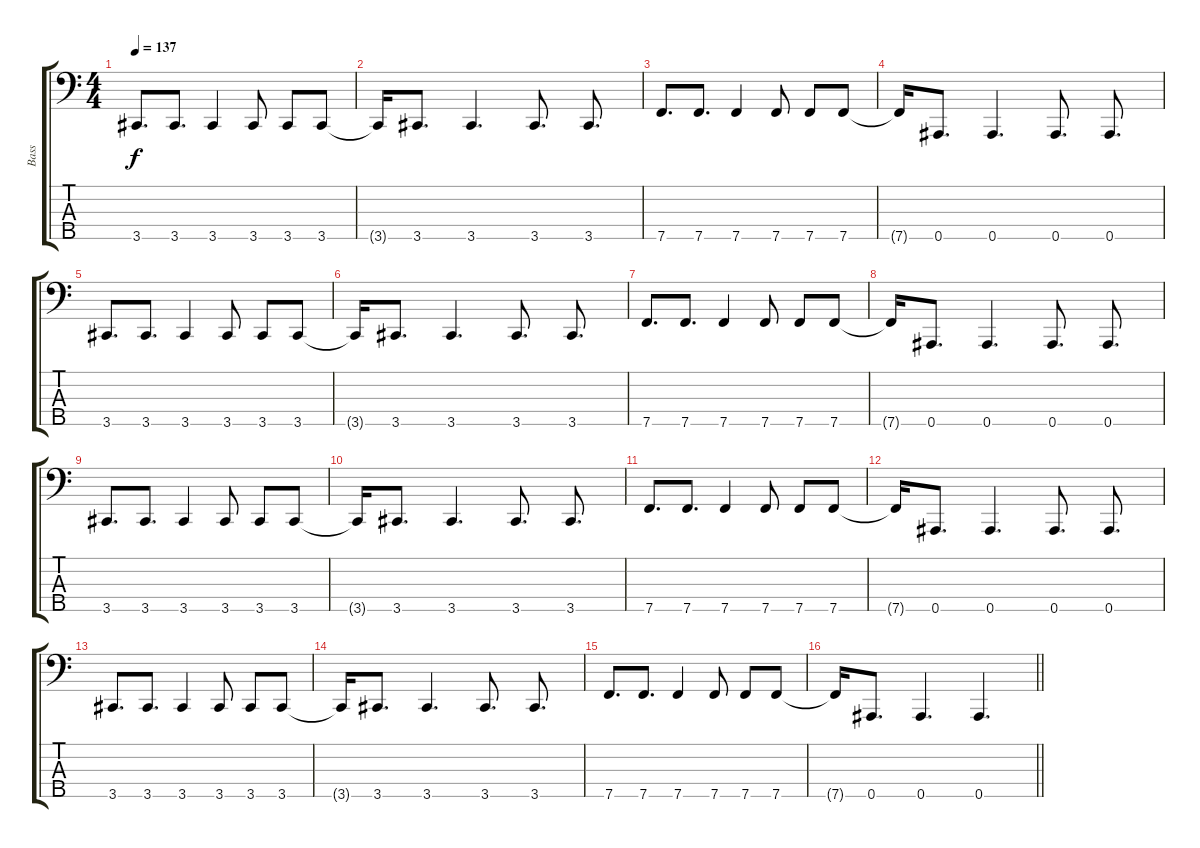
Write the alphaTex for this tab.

\track ("Bass" "Bass") {instrument electricbasspick}
\staff {score tabs}
\tuning (F2 Eb2 Bb1 F1 Bb0) {hide}
\ts (4 4)
\section ("" "")
\tempo 137
\clef f4
\ks c
3.5.8{d dy f} 3.5.8{d} 3.5.4 3.5.8 3.5.8 3.5.8 |
3.5{t}.16 3.5.8{d} 3.5.4{d} 3.5.8{d} 3.5.8{d} |
7.5.8{d} 7.5.8{d} 7.5.4 7.5.8 7.5.8 7.5.8 |
7.5{t}.16 0.5.8{d} 0.5.4{d} 0.5.8{d} 0.5.8{d} |
3.5.8{d} 3.5.8{d} 3.5.4 3.5.8 3.5.8 3.5.8 |
3.5{t}.16 3.5.8{d} 3.5.4{d} 3.5.8{d} 3.5.8{d} |
7.5.8{d} 7.5.8{d} 7.5.4 7.5.8 7.5.8 7.5.8 |
7.5{t}.16 0.5.8{d} 0.5.4{d} 0.5.8{d} 0.5.8{d} |
3.5.8{d} 3.5.8{d} 3.5.4 3.5.8 3.5.8 3.5.8 |
3.5{t}.16 3.5.8{d} 3.5.4{d} 3.5.8{d} 3.5.8{d} |
7.5.8{d} 7.5.8{d} 7.5.4 7.5.8 7.5.8 7.5.8 |
7.5{t}.16 0.5.8{d} 0.5.4{d} 0.5.8{d} 0.5.8{d} |
3.5.8{d} 3.5.8{d} 3.5.4 3.5.8 3.5.8 3.5.8 |
3.5{t}.16 3.5.8{d} 3.5.4{d} 3.5.8{d} 3.5.8{d} |
7.5.8{d} 7.5.8{d} 7.5.4 7.5.8 7.5.8 7.5.8 |
\barLineRight lightlight
7.5{t}.16 0.5.8{d} 0.5.4{d} 0.5.4{d}
